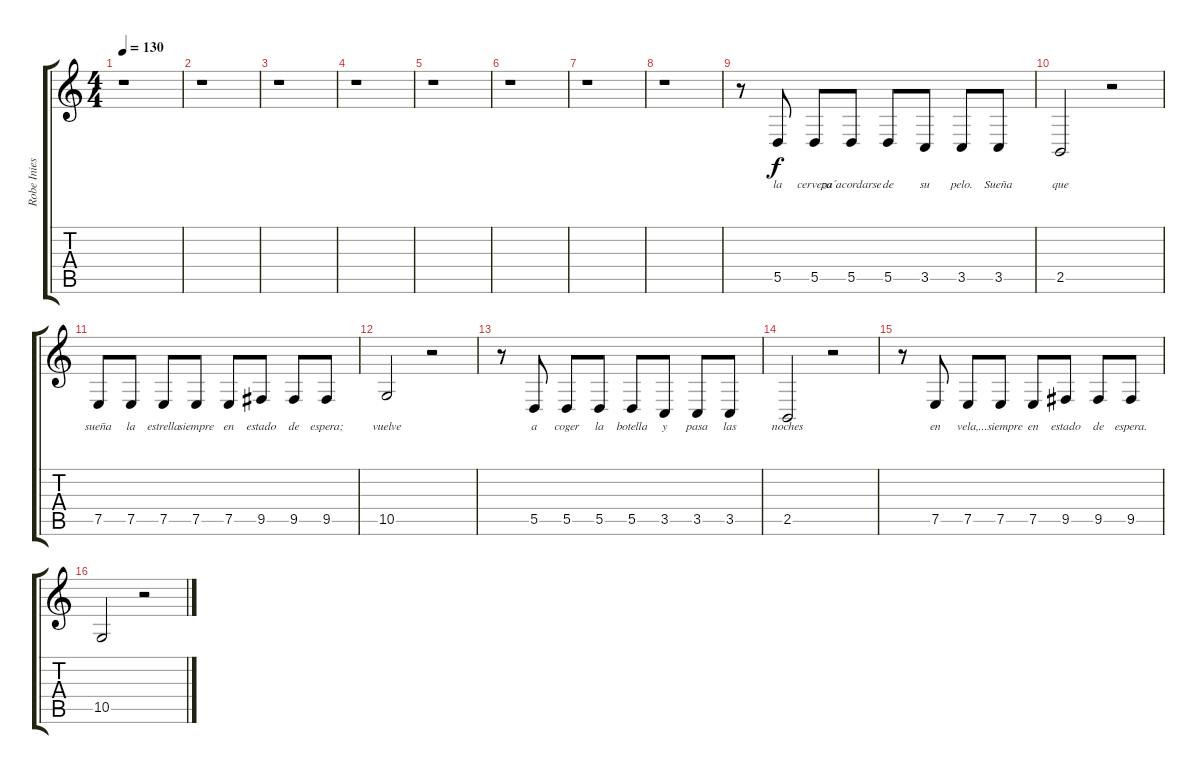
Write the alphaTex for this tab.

\track ("Robe Iniesta (voz)" "Robe Inies") {instrument lead6voice}
\staff {score tabs}
\tuning (E4 B3 G3 D3 A2 E2) {hide}
\ts (4 4)
\tempo 130
\clef g2
\ks c
r.1{dy f} |
r.1 |
r.1 |
r.1 |
r.1 |
r.1 |
r.1 |
r.1 |
r.8 5.5.8{lyrics (0 "la") lyrics (1 "") lyrics (2 "") lyrics (3 "") lyrics (4 "")} 5.5.8{lyrics (0 "cerveza") lyrics (1 "") lyrics (2 "") lyrics (3 "") lyrics (4 "")} 5.5.8{lyrics (0 "pa´acordarse") lyrics (1 "") lyrics (2 "") lyrics (3 "") lyrics (4 "")} 5.5.8{lyrics (0 "de") lyrics (1 "") lyrics (2 "") lyrics (3 "") lyrics (4 "")} 3.5.8{lyrics (0 "su") lyrics (1 "") lyrics (2 "") lyrics (3 "") lyrics (4 "")} 3.5.8{lyrics (0 "pelo.") lyrics (1 "") lyrics (2 "") lyrics (3 "") lyrics (4 "")} 3.5.8{lyrics (0 "Sueña") lyrics (1 "") lyrics (2 "") lyrics (3 "") lyrics (4 "")} |
2.5.2{lyrics (0 "que") lyrics (1 "") lyrics (2 "") lyrics (3 "") lyrics (4 "")} r.2 |
7.5.8{lyrics (0 "sueña") lyrics (1 "") lyrics (2 "") lyrics (3 "") lyrics (4 "")} 7.5.8{lyrics (0 "la") lyrics (1 "") lyrics (2 "") lyrics (3 "") lyrics (4 "")} 7.5.8{lyrics (0 "estrella") lyrics (1 "") lyrics (2 "") lyrics (3 "") lyrics (4 "")} 7.5.8{lyrics (0 "siempre") lyrics (1 "") lyrics (2 "") lyrics (3 "") lyrics (4 "")} 7.5.8{lyrics (0 "en") lyrics (1 "") lyrics (2 "") lyrics (3 "") lyrics (4 "")} 9.5.8{lyrics (0 "estado") lyrics (1 "") lyrics (2 "") lyrics (3 "") lyrics (4 "")} 9.5.8{lyrics (0 "de") lyrics (1 "") lyrics (2 "") lyrics (3 "") lyrics (4 "")} 9.5.8{lyrics (0 "espera;") lyrics (1 "") lyrics (2 "") lyrics (3 "") lyrics (4 "")} |
10.5.2{lyrics (0 "vuelve") lyrics (1 "") lyrics (2 "") lyrics (3 "") lyrics (4 "")} r.2 |
r.8 5.5.8{lyrics (0 "a") lyrics (1 "") lyrics (2 "") lyrics (3 "") lyrics (4 "")} 5.5.8{lyrics (0 "coger") lyrics (1 "") lyrics (2 "") lyrics (3 "") lyrics (4 "")} 5.5.8{lyrics (0 "la") lyrics (1 "") lyrics (2 "") lyrics (3 "") lyrics (4 "")} 5.5.8{lyrics (0 "botella") lyrics (1 "") lyrics (2 "") lyrics (3 "") lyrics (4 "")} 3.5.8{lyrics (0 "y") lyrics (1 "") lyrics (2 "") lyrics (3 "") lyrics (4 "")} 3.5.8{lyrics (0 "pasa") lyrics (1 "") lyrics (2 "") lyrics (3 "") lyrics (4 "")} 3.5.8{lyrics (0 "las") lyrics (1 "") lyrics (2 "") lyrics (3 "") lyrics (4 "")} |
2.5.2{lyrics (0 "noches") lyrics (1 "") lyrics (2 "") lyrics (3 "") lyrics (4 "")} r.2 |
r.8 7.5.8{lyrics (0 "en") lyrics (1 "") lyrics (2 "") lyrics (3 "") lyrics (4 "")} 7.5.8{lyrics (0 "vela,") lyrics (1 "") lyrics (2 "") lyrics (3 "") lyrics (4 "")} 7.5.8{lyrics (0 "...siempre") lyrics (1 "") lyrics (2 "") lyrics (3 "") lyrics (4 "")} 7.5.8{lyrics (0 "en") lyrics (1 "") lyrics (2 "") lyrics (3 "") lyrics (4 "")} 9.5.8{lyrics (0 "estado") lyrics (1 "") lyrics (2 "") lyrics (3 "") lyrics (4 "")} 9.5.8{lyrics (0 "de") lyrics (1 "") lyrics (2 "") lyrics (3 "") lyrics (4 "")} 9.5.8{lyrics (0 "espera.") lyrics (1 "") lyrics (2 "") lyrics (3 "") lyrics (4 "")} |
10.5.2 r.2
